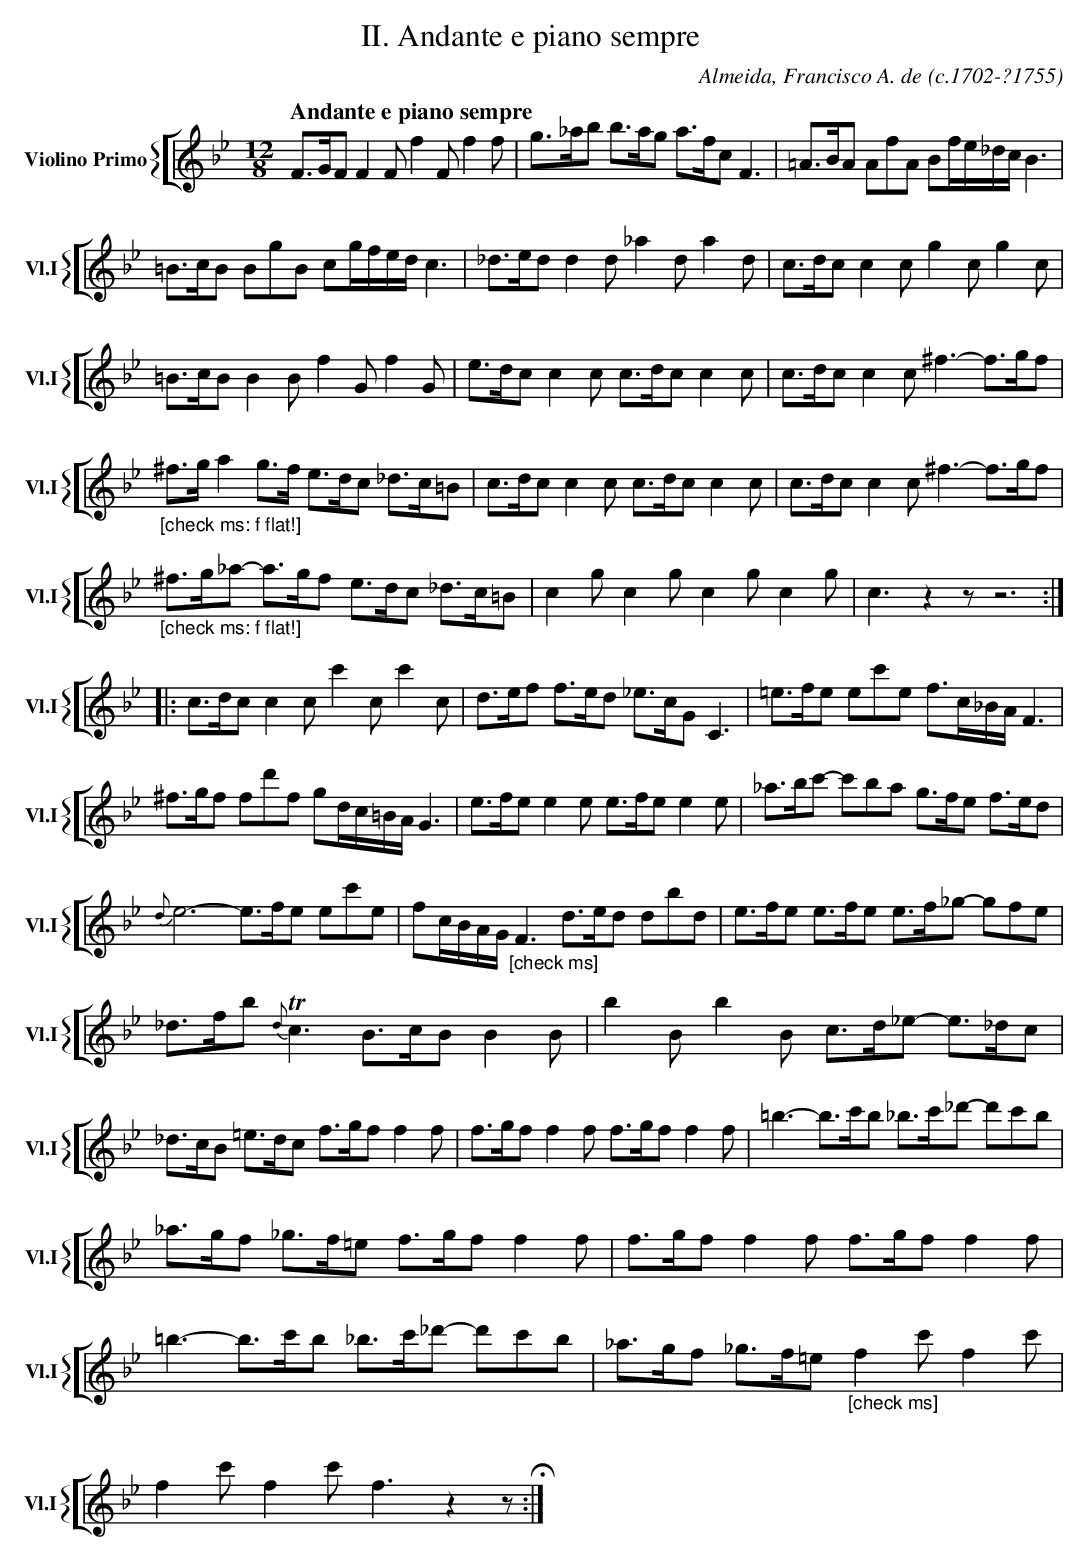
X:1
T:II. Andante e piano sempre
C:Almeida, Francisco A. de (c.1702-?1755)
M:12/8
L:1/8
K:Bb
V: 5 clef=treble name="Violino Primo" sname="Vl.I"
%%staves [{ 5 }]
[Q:"Andante e piano sempre"] F>GF F2F f2F f2f | g>_ab b>ag a>fc F3| =A>BA AfA Bf/e/_d/c/ B3| \
   =B>cB BgB cg/f/e/d/ c3 | _d>ed d2d_a2da2d | c>dc c2cg2cg2c| =B>cB B2Bf2Gf2G| \
   e>dc c2c c>dc c2 c | c>dc c2 c ^f3-f>gf | "_[check ms: f flat!]" ^f>g a2 g>f e>dc _d>c=B| c>dcc2c \
   c>dcc2c | c>dc c2 c ^f3-f>gf | "_[check ms: f flat!]" ^f>g_a- a>gf e>dc _d>c=B | c2gc2gc2gc2g | \
   c3z2z z6 :: c>dc c2c c'2cc'2c | d>ef f>ed _e>cG C3 | =e>fe ec'e f3/2c/_B/A/ F3 | \
   ^f>gf fd'f gd/c/=B/A/ G3 | e>fe e2e e>fe e2e | _a>bc'- c'ba g>fe f>ed | {d}e6- \
   e>fe ec'e |  fc/B/A/G/ "_[check ms]" F3 d>ed dbd| e>fe e>fe e>f_g- gfe | _d>fb {d}!trill!c3 B>cB B2B | \
   b2B b2B c>d_e- e>_dc |_d>cB =e>dc f>gf f2f | f>gf f2f f>gf f2f | =b3-b>c'b _b>c'_d'- d'c'b | \
   _a>gf _g>f=e f>gf f2f | f>gf f2f f>gf f2f | \
   =b3-b>c'b _b>c'_d'- d'c'b | _a>gf _g>f=e "_[check ms]" f2c'f2c' | f2c' f2c' f3 z2z !fermata!:| \
